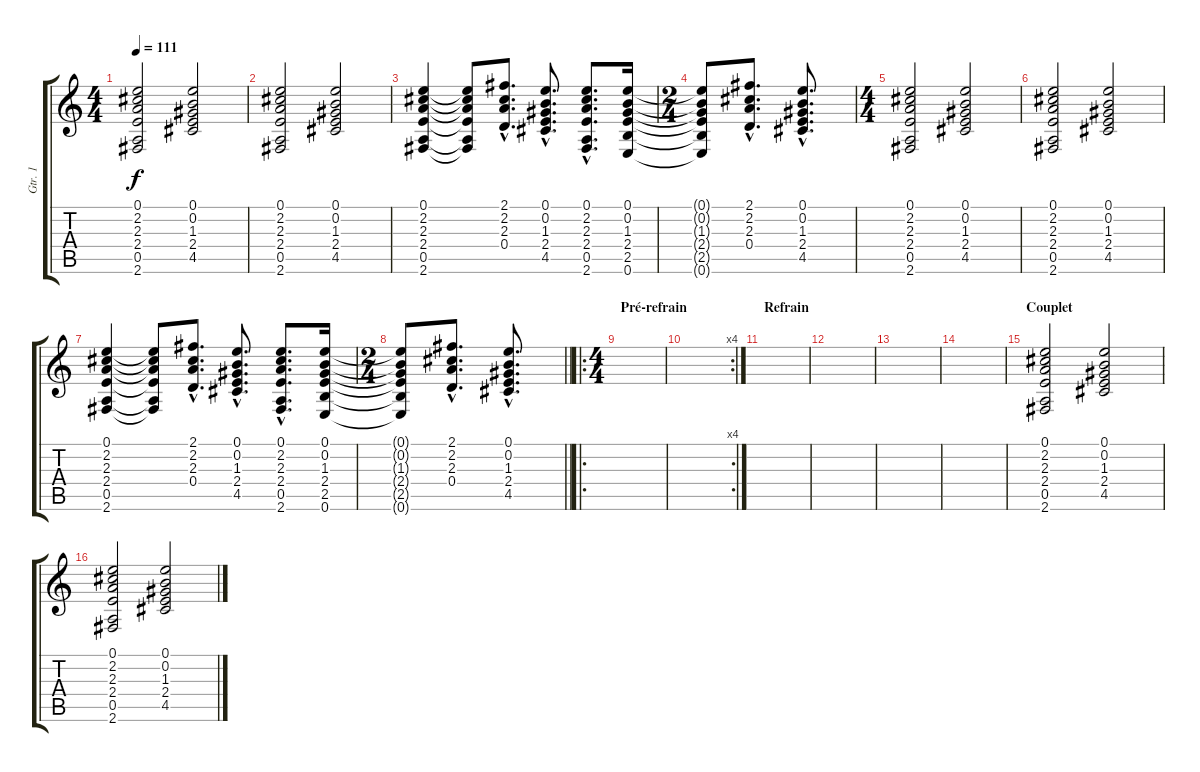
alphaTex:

\track ("Gtr. 1" "Gtr. 1") {instrument electricguitarclean}
\staff {score tabs}
\tuning (E4 B3 G3 D3 A2 E2) {hide}
\ts (4 4)
\tempo 111
\clef g2
\ks c
(0.1 2.2 2.3 2.4 0.5 2.6).2{dy f} (0.1 0.2 1.3 2.4 4.5).2 |
(0.1 2.2 2.3 2.4 0.5 2.6).2 (0.1 0.2 1.3 2.4 4.5).2 |
(0.1 2.2 2.3 2.4 0.5 2.6).4 (0.1{t} 2.2{t} 2.3{t} 2.4{t} 0.5{t} 2.6{t}).8 (2.1{hac} 2.2{hac} 2.3{hac} 0.4{hac}).8{d} (0.1{hac} 0.2{hac} 1.3{hac} 2.4{hac} 4.5{hac}).8{d} (0.1{hac} 2.2{hac} 2.3{hac} 2.4{hac} 0.5{hac} 2.6{hac}).8{d} (0.1 0.2 1.3 2.4 2.5 0.6).16 |
\ts (2 4)
(0.1{t} 0.2{t} 1.3{t} 2.4{t} 2.5{t} 0.6{t}).8 (2.1{hac} 2.2{hac} 2.3{hac} 0.4{hac}).8{d} (0.1{hac} 0.2{hac} 1.3{hac} 2.4{hac} 4.5{hac}).8{d} |
\ts (4 4)
(0.1 2.2 2.3 2.4 0.5 2.6).2 (0.1 0.2 1.3 2.4 4.5).2 |
(0.1 2.2 2.3 2.4 0.5 2.6).2 (0.1 0.2 1.3 2.4 4.5).2 |
(0.1 2.2 2.3 2.4 0.5 2.6).4 (0.1{t} 2.2{t} 2.3{t} 2.4{t} 0.5{t} 2.6{t}).8 (2.1{hac} 2.2{hac} 2.3{hac} 0.4{hac}).8{d} (0.1{hac} 0.2{hac} 1.3{hac} 2.4{hac} 4.5{hac}).8{d} (0.1{hac} 2.2{hac} 2.3{hac} 2.4{hac} 0.5{hac} 2.6{hac}).8{d} (0.1 0.2 1.3 2.4 2.5 0.6).16 |
\ts (2 4)
\barLineRight lightlight
(0.1{t} 0.2{t} 1.3{t} 2.4{t} 2.5{t} 0.6{t}).8 (2.1{hac} 2.2{hac} 2.3{hac} 0.4{hac}).8{d} (0.1{hac} 0.2{hac} 1.3{hac} 2.4{hac} 4.5{hac}).8{d} |
\ro
\ts (4 4)
\section ("" "Pré-refrain")
|
\rc 4
|
\section ("" "Refrain")
|
|
|
|
\section ("" "Couplet")
(0.1 2.2 2.3 2.4 0.5 2.6).2 (0.1 0.2 1.3 2.4 4.5).2 |
(0.1 2.2 2.3 2.4 0.5 2.6).2 (0.1 0.2 1.3 2.4 4.5).2
